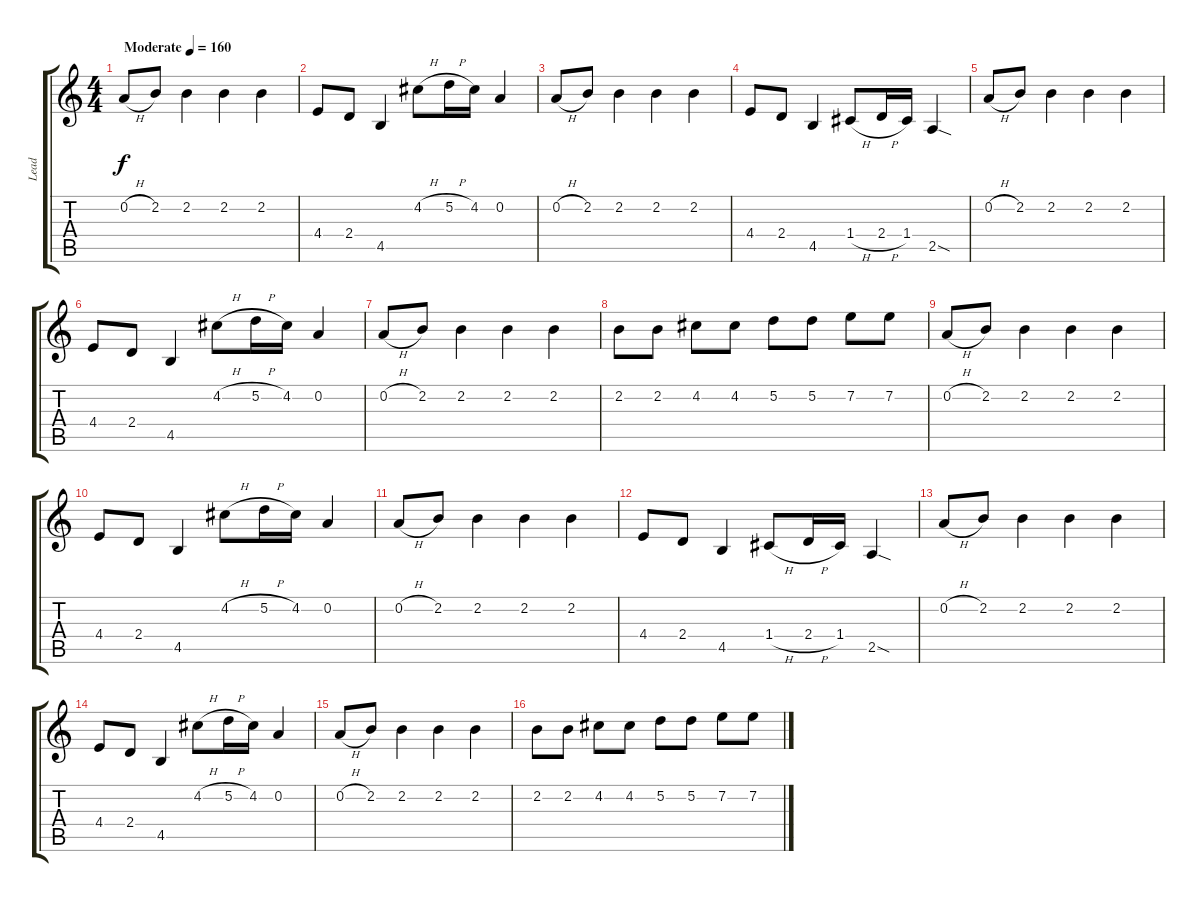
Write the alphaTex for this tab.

\track ("Lead" "Lead") {instrument overdrivenguitar}
\staff {score tabs}
\tuning (D4 A3 F3 C3 G2 D2) {hide}
\ts (4 4)
\tempo (160 "Moderate")
\clef g2
\ks c
0.2{h}.8{dy f instrument overdrivenguitar} 2.2.8 2.2.4 2.2.4 2.2.4 |
4.4.8 2.4.8 4.5.4 4.2{h}.8 5.2{h}.16 4.2.16 0.2.4 |
0.2{h}.8 2.2.8 2.2.4 2.2.4 2.2.4 |
4.4.8 2.4.8 4.5.4 1.4{h}.8 2.4{h}.16 1.4.16 2.5{sod}.4 |
0.2{h}.8 2.2.8 2.2.4 2.2.4 2.2.4 |
4.4.8 2.4.8 4.5.4 4.2{h}.8 5.2{h}.16 4.2.16 0.2.4 |
0.2{h}.8 2.2.8 2.2.4 2.2.4 2.2.4 |
2.2.8 2.2.8 4.2.8 4.2.8 5.2.8 5.2.8 7.2.8 7.2.8 |
0.2{h}.8 2.2.8 2.2.4 2.2.4 2.2.4 |
4.4.8 2.4.8 4.5.4 4.2{h}.8 5.2{h}.16 4.2.16 0.2.4 |
0.2{h}.8 2.2.8 2.2.4 2.2.4 2.2.4 |
4.4.8 2.4.8 4.5.4 1.4{h}.8 2.4{h}.16 1.4.16 2.5{sod}.4 |
0.2{h}.8 2.2.8 2.2.4 2.2.4 2.2.4 |
4.4.8 2.4.8 4.5.4 4.2{h}.8 5.2{h}.16 4.2.16 0.2.4 |
0.2{h}.8 2.2.8 2.2.4 2.2.4 2.2.4 |
2.2.8 2.2.8 4.2.8 4.2.8 5.2.8 5.2.8 7.2.8 7.2.8
